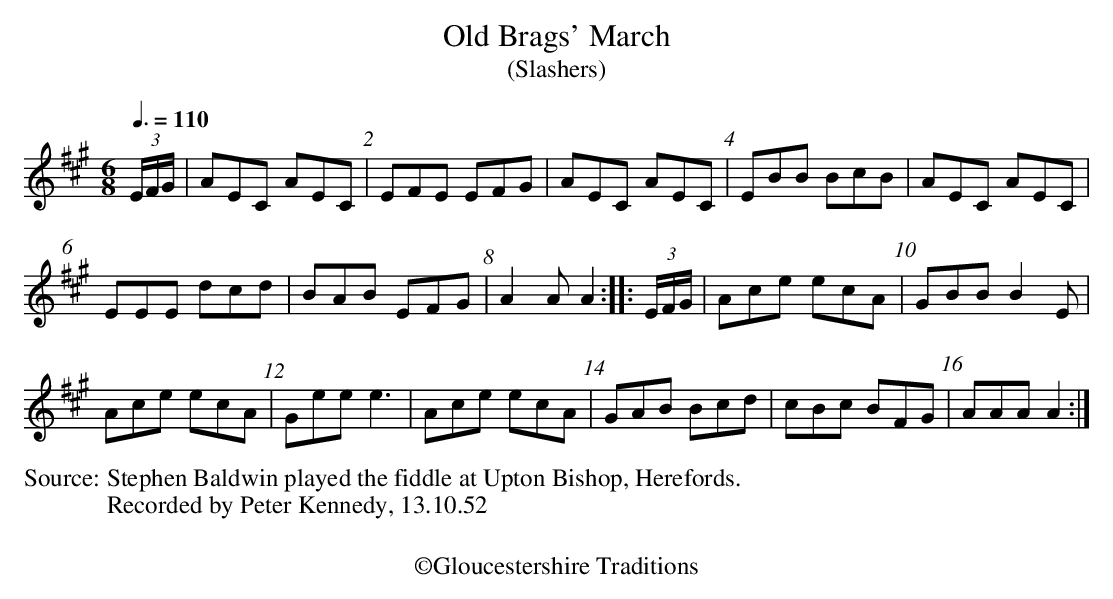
X:1
T:Old Brags' March
T:(Slashers)
Q:3/8=110
M:6/8
L:1/8
K:A
(3E/F/G/ | AEC AEC | EFE EFG | AEC AEC | EBB BcB | AEC AEC |
EEE dcd | BAB EFG | A2 A A2 :: (3E/F/G/  | Ace ecA | GBB B2 E |
Ace ecA | Gee e3 | Ace ecA | GAB Bcd | cBc BFG | AAA A2 :|
